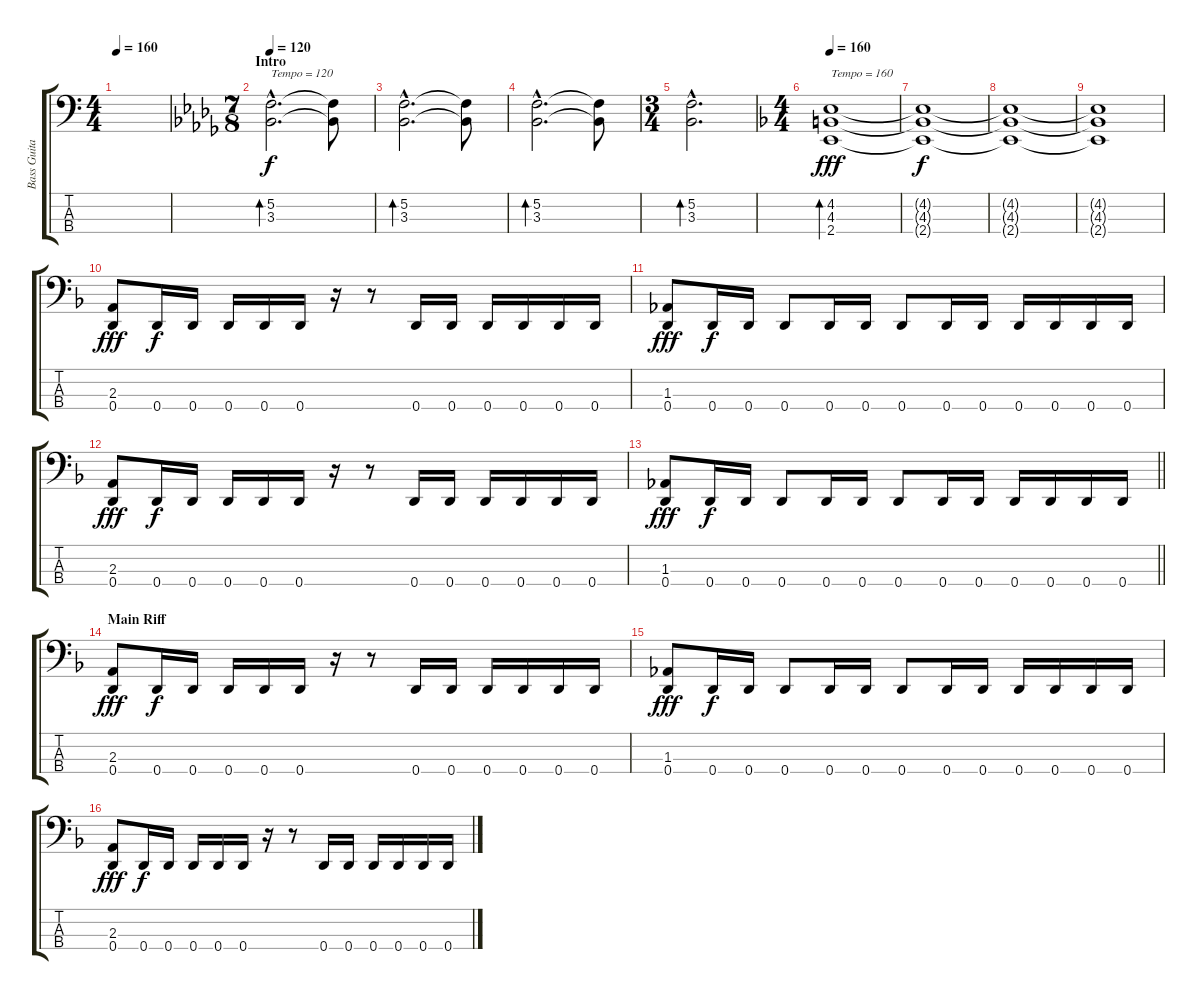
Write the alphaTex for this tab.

\track ("Bass Guitar" "Bass Guita") {instrument electricbassfinger}
\staff {score tabs}
\tuning (F2 C2 G1 D1) {hide}
\ts (4 4)
\tempo 160
\tempo 120
\tempo 160
\clef f4
\ks c
|
\ts (7 8)
\section ("" "Intro")
\tempo 120
\ks bbminor
(5.2{hac} 3.3{hac}).2{d bd 120 txt "Tempo = 120"} (5.2{t} 3.3{t}).8 |
(5.2{hac} 3.3{hac}).2{d bd 120} (5.2{t} 3.3{t}).8 |
(5.2{hac} 3.3{hac}).2{d bd 120} (5.2{t} 3.3{t}).8 |
\ts (3 4)
(5.2{hac} 3.3{hac}).2{d bd 120} |
\ts (4 4)
\tempo 160
\ks dminor
(4.2 4.3 2.4).1{bd 120 txt "Tempo = 160" dy fff} |
(4.2{t} 4.3{t} 2.4{t}).1{dy f} |
(4.2{t} 4.3{t} 2.4{t}).1 |
(4.2{t} 4.3{t} 2.4{t}).1 |
(2.3 0.4).8{dy fff} 0.4.16{dy f} 0.4.16 0.4.16 0.4.16 0.4.16 r.16 r.8 0.4.16 0.4.16 0.4.16 0.4.16 0.4.16 0.4.16 |
(1.3 0.4).8{dy fff} 0.4.16{dy f} 0.4.16 0.4.8 0.4.16 0.4.16 0.4.8 0.4.16 0.4.16 0.4.16 0.4.16 0.4.16 0.4.16 |
(2.3 0.4).8{dy fff} 0.4.16{dy f} 0.4.16 0.4.16 0.4.16 0.4.16 r.16 r.8 0.4.16 0.4.16 0.4.16 0.4.16 0.4.16 0.4.16 |
\barLineRight lightlight
(1.3 0.4).8{dy fff} 0.4.16{dy f} 0.4.16 0.4.8 0.4.16 0.4.16 0.4.8 0.4.16 0.4.16 0.4.16 0.4.16 0.4.16 0.4.16 |
\section ("" "Main Riff")
(2.3 0.4).8{dy fff} 0.4.16{dy f} 0.4.16 0.4.16 0.4.16 0.4.16 r.16 r.8 0.4.16 0.4.16 0.4.16 0.4.16 0.4.16 0.4.16 |
(1.3 0.4).8{dy fff} 0.4.16{dy f} 0.4.16 0.4.8 0.4.16 0.4.16 0.4.8 0.4.16 0.4.16 0.4.16 0.4.16 0.4.16 0.4.16 |
(2.3 0.4).8{dy fff} 0.4.16{dy f} 0.4.16 0.4.16 0.4.16 0.4.16 r.16 r.8 0.4.16 0.4.16 0.4.16 0.4.16 0.4.16 0.4.16
